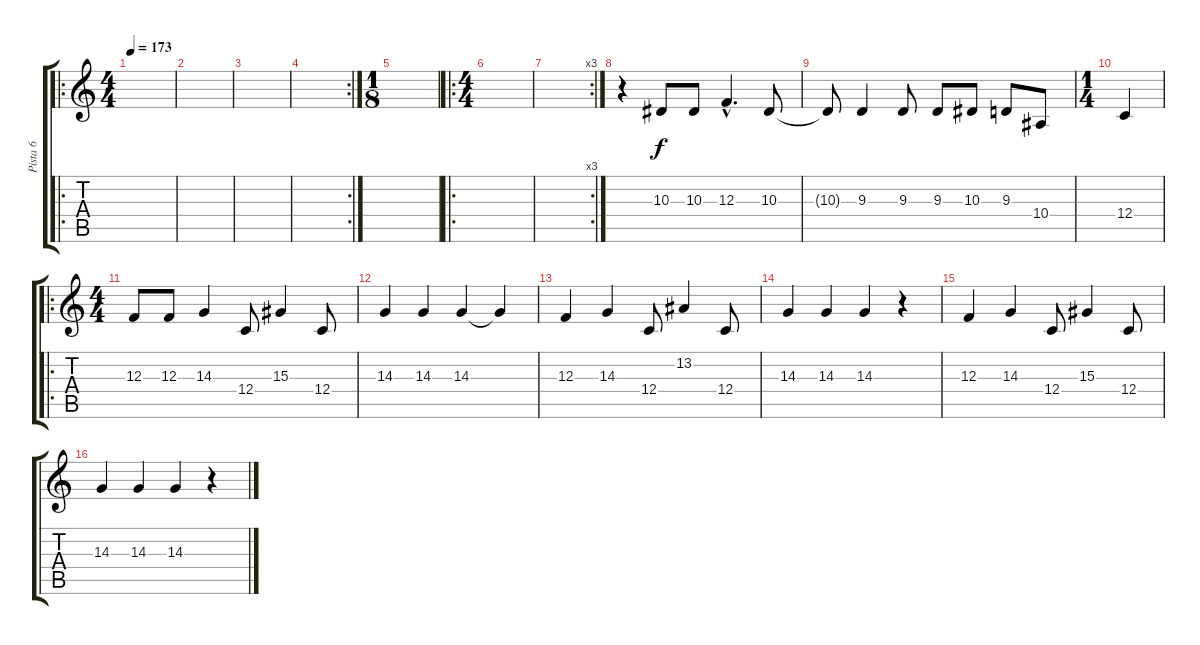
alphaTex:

\track ("Pista 6" "Pista 6") {instrument shamisen}
\staff {score tabs}
\tuning (D4 A3 F3 C3 G2 C2) {hide}
\ro
\ts (4 4)
\tempo 173
\clef g2
\ks c
|
|
|
\rc 2
|
\ts (1 8)
|
\ro
\ts (4 4)
|
\rc 3
|
r.4 10.3.8 10.3.8 12.3{hac}.4{d} 10.3.8 |
10.3{t}.8 9.3.4 9.3.8 9.3.8 10.3.8 9.3.8 10.4.8 |
\ts (1 4)
12.4.4 |
\ro
\ts (4 4)
12.3.8 12.3.8 14.3.4 12.4.8 15.3.4 12.4.8 |
14.3.4 14.3.4 14.3.4 14.3{t}.4 |
12.3.4 14.3.4 12.4.8 13.2.4 12.4.8 |
14.3.4 14.3.4 14.3.4 r.4 |
12.3.4 14.3.4 12.4.8 15.3.4 12.4.8 |
14.3.4 14.3.4 14.3.4 r.4
